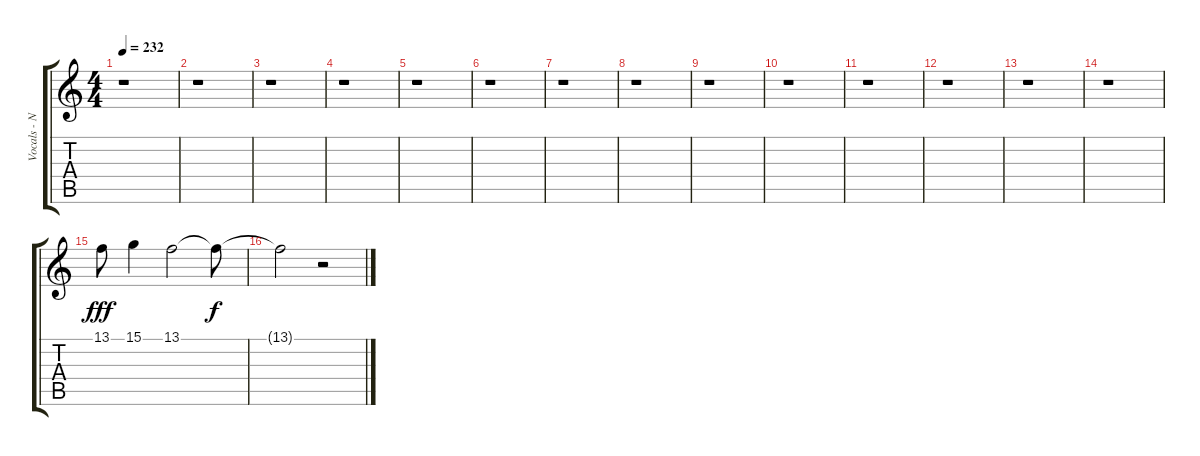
\track ("Vocals - Nikola" "Vocals - N") {instrument lead6voice}
\staff {score tabs}
\tuning (E4 B3 G3 D3 A2 E2) {hide}
\ts (4 4)
\tempo 232
\clef g2
\ks c
r.1{dy fff} |
r.1 |
r.1 |
r.1 |
r.1 |
r.1 |
r.1 |
r.1 |
r.1 |
r.1 |
r.1 |
r.1 |
r.1 |
r.1 |
13.1.8 15.1.4 13.1.2 13.1{t}.8{dy f} |
13.1{t}.2 r.2
